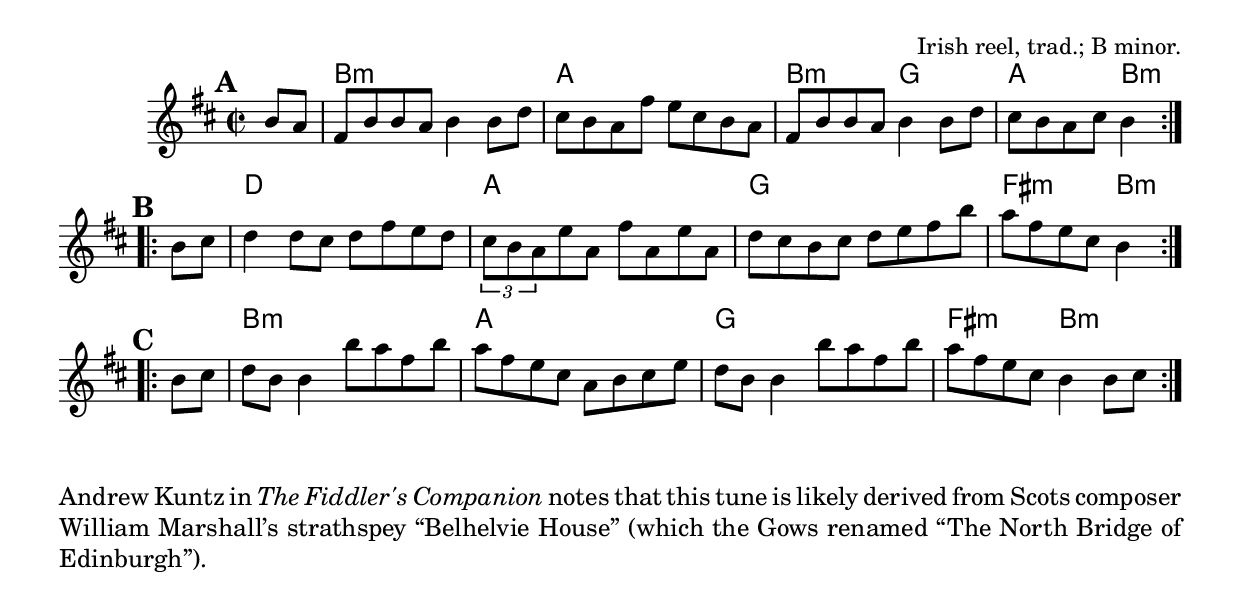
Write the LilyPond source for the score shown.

\version "2.18.2"
\include "util.ly"

\tocItem \markup "The Musical Priest"

\score {
  <<
    \relative b' {
      \time 2/2
      \key b \minor

      % A
      \repeat volta 2 {
          \mark \default
          \partial 4 b8 a \bar "|"
          fis b b a b4 b8 d |
          cis b a fis' e cis b a |
          fis b b a b4 b8 d |
          cis b a cis b4
      }

      % B
      \repeat volta 2 {
          \mark \default
          b8 cis \bar "|"
          d4 d8 cis d fis e d |
          \tuplet 3/2 { cis b a } e' a, fis' a, e' a, |
          d cis b cis d e fis b |
          a fis e cis b4
      }

      % C
      \repeat volta 2 {
        \mark \default
        b8 cis |
        d b b4 b'8 a fis b |
        a fis e cis a b cis e |
        d b b4 b'8 a fis b |
        a fis e cis b4 b8 cis |
      }
    }

    \new ChordNames {
      \chordmode {
        \time 2/2
        % A
        \repeat volta 2 {
          \partial 4 s4 \bar "|"
          b1:m |
          a1 |
          b2:m g2 |
          a2 b4:m
        }
        % B
        \repeat volta 2 {
          s4 |
          d1 |
          a1 |
          g1 |
          fis2:m b4:m
        }
        % C
        \repeat volta 2 {
          s4 |
          b1:m |
          a1 |
          g1 |
          fis2:m b4:m s4
        }
      }
    }
  >>

  \header {
    title = "The Musical Priest"
    opus = "Irish reel, trad.; B minor."
  }
}

\markuplist {
  \paragraph {
    Andrew Kuntz in \italic { The Fiddler's Companion } notes that this tune is
    likely derived from Scots composer William Marshall’s strathspey “Belhelvie House”
    (which the Gows renamed “The North Bridge of Edinburgh”).
  }
}